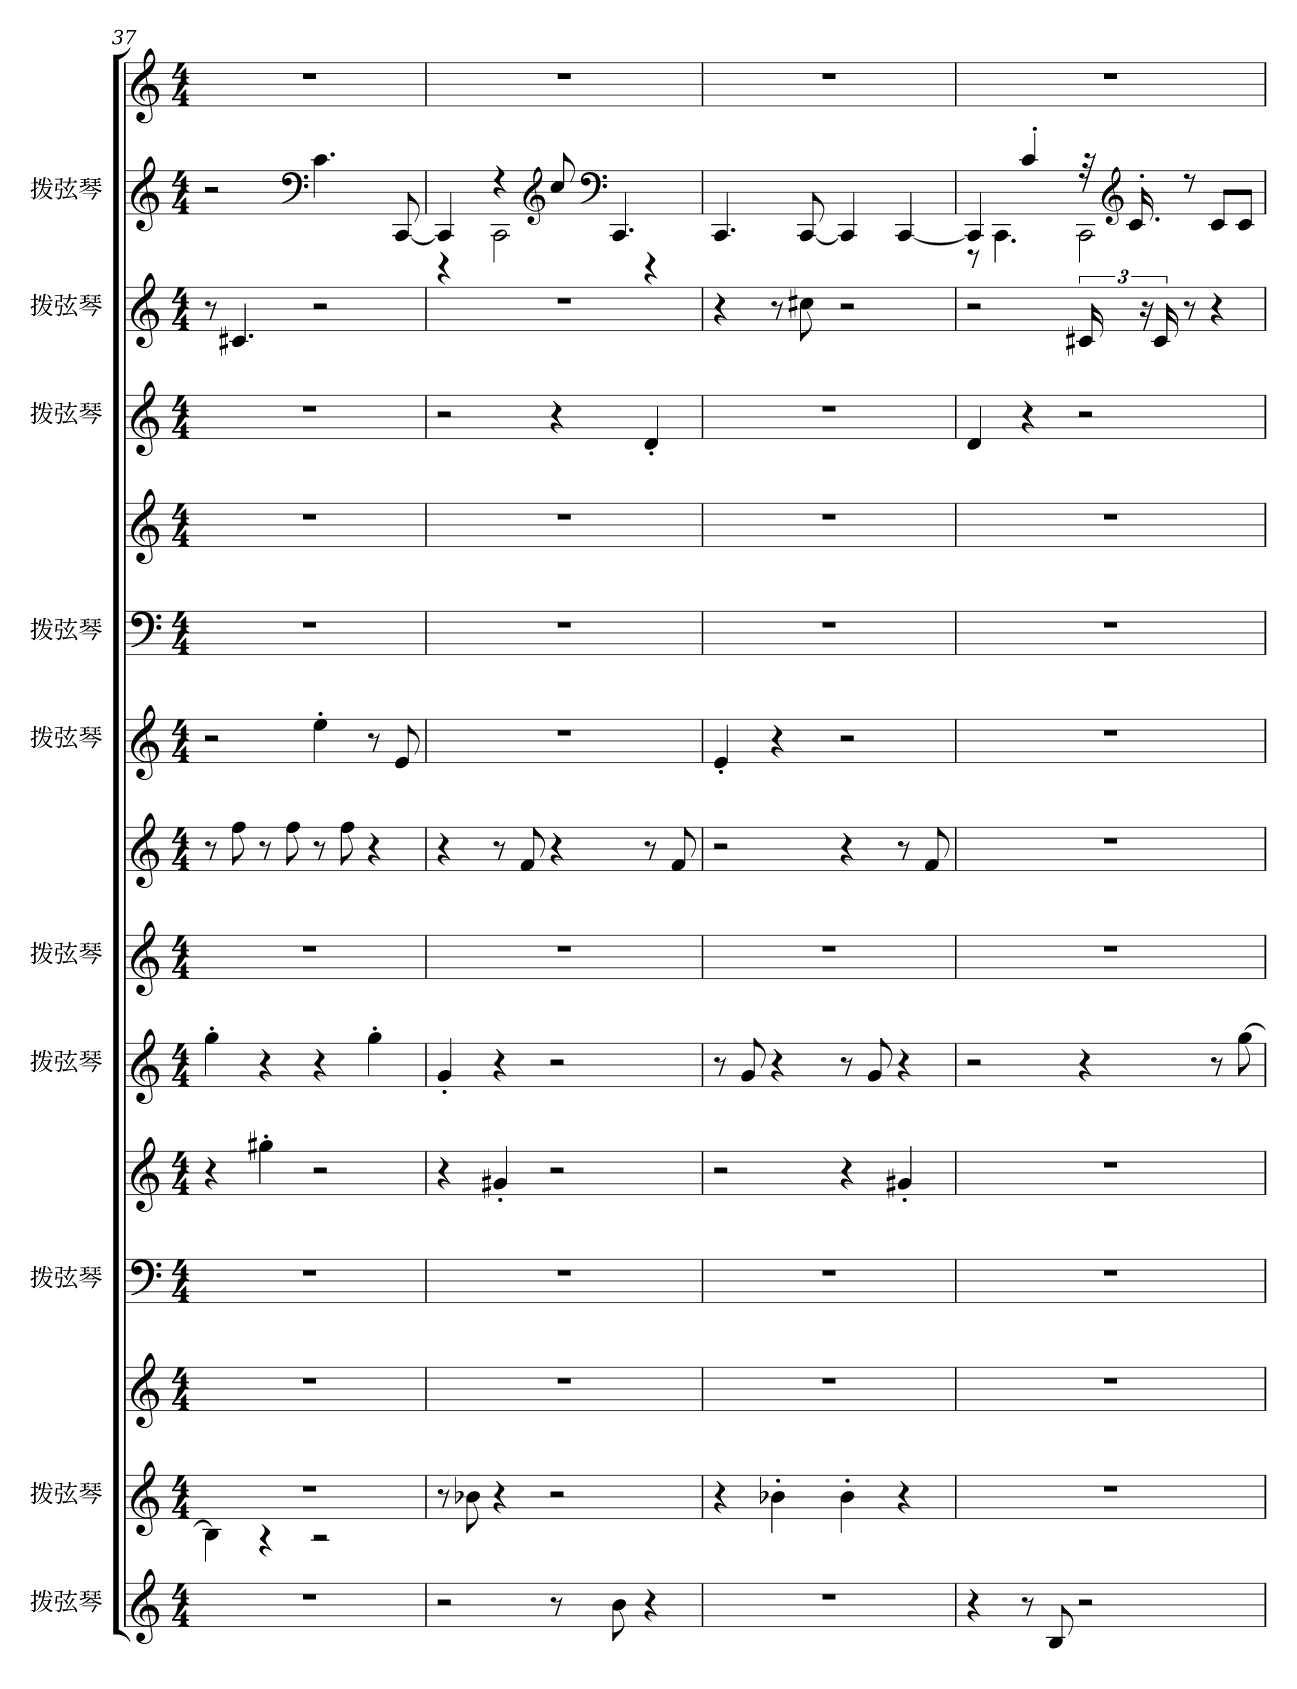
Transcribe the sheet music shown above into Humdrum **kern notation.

**kern	**kern	**kern	**kern	**kern	**kern	**kern	**kern	**kern	**kern	**kern	**kern	**kern	**kern	**kern
*part10	*part9	*part9	*part8	*part8	*part7	*part6	*part6	*part5	*part4	*part4	*part3	*part2	*part1	*part1
*staff15	*staff14	*staff13	*staff12	*staff11	*staff10	*staff9	*staff8	*staff7	*staff6	*staff5	*staff4	*staff3	*staff2	*staff1
*I"拨弦琴	*I"拨弦琴	*	*I"拨弦琴	*	*I"拨弦琴	*I"拨弦琴	*	*I"拨弦琴	*I"拨弦琴	*	*I"拨弦琴	*I"拨弦琴	*I"拨弦琴	*
*clefG2	*clefG2	*clefG2	*clefF4	*clefG2	*clefG2	*clefG2	*clefG2	*clefG2	*clefF4	*clefG2	*clefG2	*clefG2	*clefG2	*clefG2
*k[]	*k[]	*k[]	*k[]	*k[]	*k[]	*k[]	*k[]	*k[]	*k[]	*k[]	*k[]	*k[]	*k[]	*k[]
*M4/4	*M4/4	*M4/4	*M4/4	*M4/4	*M4/4	*M4/4	*M4/4	*M4/4	*M4/4	*M4/4	*M4/4	*M4/4	*M4/4	*M4/4
=37	=37	=37	=37	=37	=37	=37	=37	=37	=37	=37	=37	=37	=37	=37
*	*^	*	*	*	*	*	*	*	*	*	*	*	*	*
1r	1r	4B-\]	1r	1r	4r	4gg'\	1r	8r	2r	1r	1r	1r	8r	2r	1r
.	.	.	.	.	.	.	.	8ff\	.	.	.	.	4.c#X/	.	.
.	.	4r	.	.	4gg#X'\	4r	.	8r	.	.	.	.	.	.	.
.	.	.	.	.	.	.	.	8ff\	.	.	.	.	.	.	.
*	*	*	*	*	*	*	*	*	*	*	*	*	*	*clefF4	*
.	.	2r	.	.	2r	4r	.	8r	4ee'\	.	.	.	2r	4.c\	.
.	.	.	.	.	.	.	.	8ff\	.	.	.	.	.	.	.
.	.	.	.	.	.	4gg'\	.	4r	8r	.	.	.	.	.	.
.	.	.	.	.	.	.	.	.	8e/	.	.	.	.	[8CC/	.
*	*v	*v	*	*	*	*	*	*	*	*	*	*	*	*	*
=38	=38	=38	=38	=38	=38	=38	=38	=38	=38	=38	=38	=38	=38	=38
*	*	*	*	*	*	*	*	*	*	*	*	*	*^	*
2r	8r	1r	1r	4r	4g'/	1r	4r	1r	1r	1r	2r	1r	4CC/]	4r	1r
.	8b-X\	.	.	.	.	.	.	.	.	.	.	.	.	.	.
.	4r	.	.	4g#X'/	4r	.	8r	.	.	.	.	.	4r	2CC\	.
.	.	.	.	.	.	.	8f/	.	.	.	.	.	.	.	.
*	*	*	*	*	*	*	*	*	*	*	*	*	*clefG2	*	*
8r	2r	.	.	2r	2r	.	4r	.	.	.	4r	.	8cc/	.	.
*	*	*	*	*	*	*	*	*	*	*	*	*	*clefF4	*	*
8b\	.	.	.	.	.	.	.	.	.	.	.	.	4.CC/	.	.
4r	.	.	.	.	.	.	8r	.	.	.	4d'/	.	.	4r	.
.	.	.	.	.	.	.	8f/	.	.	.	.	.	.	.	.
*	*	*	*	*	*	*	*	*	*	*	*	*	*v	*v	*
!!LO:PB:g=z
=39	=39	=39	=39	=39	=39	=39	=39	=39	=39	=39	=39	=39	=39	=39
1r	4r	1r	1r	2r	8r	1r	2r	4e'/	1r	1r	1r	4r	4.CC/	1r
.	.	.	.	.	8g/	.	.	.	.	.	.	.	.	.
.	4b-X'\	.	.	.	4r	.	.	4r	.	.	.	8r	.	.
.	.	.	.	.	.	.	.	.	.	.	.	8cc#X\	[8CC/	.
.	4b-'\	.	.	4r	8r	.	4r	2r	.	.	.	2r	4CC/]	.
.	.	.	.	.	8g/	.	.	.	.	.	.	.	.	.
.	4r	.	.	4g#X'/	4r	.	8r	.	.	.	.	.	[4CC/	.
.	.	.	.	.	.	.	8f/	.	.	.	.	.	.	.
=40	=40	=40	=40	=40	=40	=40	=40	=40	=40	=40	=40	=40	=40	=40
*	*	*	*	*	*	*	*	*	*	*	*	*	*^	*
4r	1r	1r	1r	1r	2r	1r	1r	1r	1r	1r	4d/	2r	4CC/]	8r	1r
.	.	.	.	.	.	.	.	.	.	.	.	.	.	4.CC\	.
8r	.	.	.	.	.	.	.	.	.	.	4r	.	4c'/	.	.
8B/	.	.	.	.	.	.	.	.	.	.	.	.	.	.	.
2r	.	.	.	.	4r	.	.	.	.	.	2r	24c#X/	32r	2CC\	.
*	*	*	*	*	*	*	*	*	*	*	*	*	*clefG2	*	*
.	.	.	.	.	.	.	.	.	.	.	.	.	16.c'/	.	.
.	.	.	.	.	.	.	.	.	.	.	.	24r	.	.	.
.	.	.	.	.	.	.	.	.	.	.	.	24c#/	.	.	.
.	.	.	.	.	.	.	.	.	.	.	.	8r	8r	.	.
.	.	.	.	.	8r	.	.	.	.	.	.	4r	8c/L	.	.
.	.	.	.	.	[8gg\	.	.	.	.	.	.	.	8c/J	.	.
*	*	*	*	*	*	*	*	*	*	*	*	*	*v	*v	*
=	=	=	=	=	=	=	=	=	=	=	=	=	=	=
*-	*-	*-	*-	*-	*-	*-	*-	*-	*-	*-	*-	*-	*-	*-
